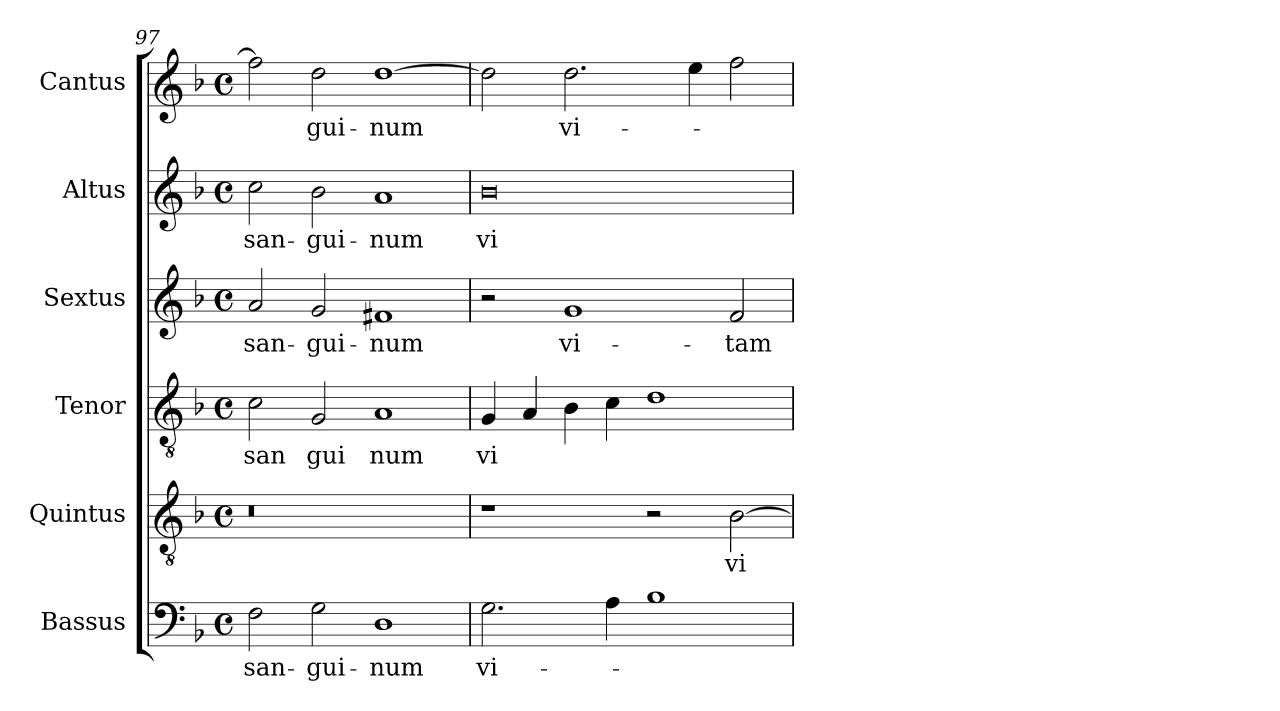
**kern	**text	**kern	**text	**kern	**text	**kern	**text	**kern	**text	**kern	**text
*part6	*part6	*part5	*part5	*part4	*part4	*part3	*part3	*part2	*part2	*part1	*part1
*staff6	*staff6	*staff5	*staff5	*staff4	*staff4	*staff3	*staff3	*staff2	*staff2	*staff1	*staff1
*I"Bassus	*	*I"Quintus	*	*I"Tenor	*	*I"Sextus	*	*I"Altus	*	*I"Cantus	*
*clefF4	*	*clefGv2	*	*clefGv2	*	*clefG2	*	*clefG2	*	*clefG2	*
*k[b-]	*	*k[b-]	*	*k[b-]	*	*k[b-]	*	*k[b-]	*	*k[b-]	*
*F:	*	*F:	*	*F:	*	*F:	*	*F:	*	*F:	*
*M4/4	*	*M4/4	*	*M4/4	*	*M4/4	*	*M4/4	*	*M4/4	*
*met(c)	*	*met(c)	*	*met(c)	*	*met(c)	*	*met(c)	*	*met(c)	*
=97	=97	=97	=97	=97	=97	=97	=97	=97	=97	=97	=97
!	!LO:LY:b:cj	!	!	!	!LO:LY:b:cj	!	!LO:LY:b:cj	!	!LO:LY:b:cj	!	!
2F\	san-	0r	.	2c\	san	2a/	san-	2cc\	san-	2ff\]	.
!	!LO:LY:b:cj	!	!	!	!LO:LY:b:cj	!	!LO:LY:b:cj	!	!LO:LY:b:cj	!	!LO:LY:b:cj
2G\	-gui-	.	.	2G/	gui	2g/	-gui-	2b-\	-gui-	2dd\	-gui-
!	!LO:LY:b:cj	!	!	!	!LO:LY:b:cj	!	!LO:LY:b:cj	!	!LO:LY:b:cj	!	!LO:LY:b
1D	-num	.	.	1A	num	1f#X	-num	1a	-num	[>1dd	-num
=98	=98	=98	=98	=98	=98	=98	=98	=98	=98	=98	=98
!	!LO:LY:b:cj	!	!	!	!LO:LY:b:cj	!	!	!	!LO:LY:b:cj	!	!
2.G\	vi-	1r	.	4G/	vi	2r	.	0b-	vi-	2dd\]	.
.	.	.	.	4A/	.	.	.	.	.	.	.
!	!	!	!	!	!	!	!LO:LY:b:cj	!	!	!	!LO:LY:b:cj
.	.	.	.	4B-\	.	1g	vi-	.	.	2.dd\	vi-
4A\	.	.	.	4c\	.	.	.	.	.	.	.
1B-	.	2r	.	1d	.	.	.	.	.	.	.
.	.	.	.	.	.	.	.	.	.	4ee\	.
!	!	!	!LO:LY:b:cj	!	!	!	!LO:LY:b:cj	!	!	!	!
.	.	[>2B-\	vi	.	.	2f/	-tam	.	.	2ff\	.
=	=	=	=	=	=	=	=	=	=	=	=
*-	*-	*-	*-	*-	*-	*-	*-	*-	*-	*-	*-
